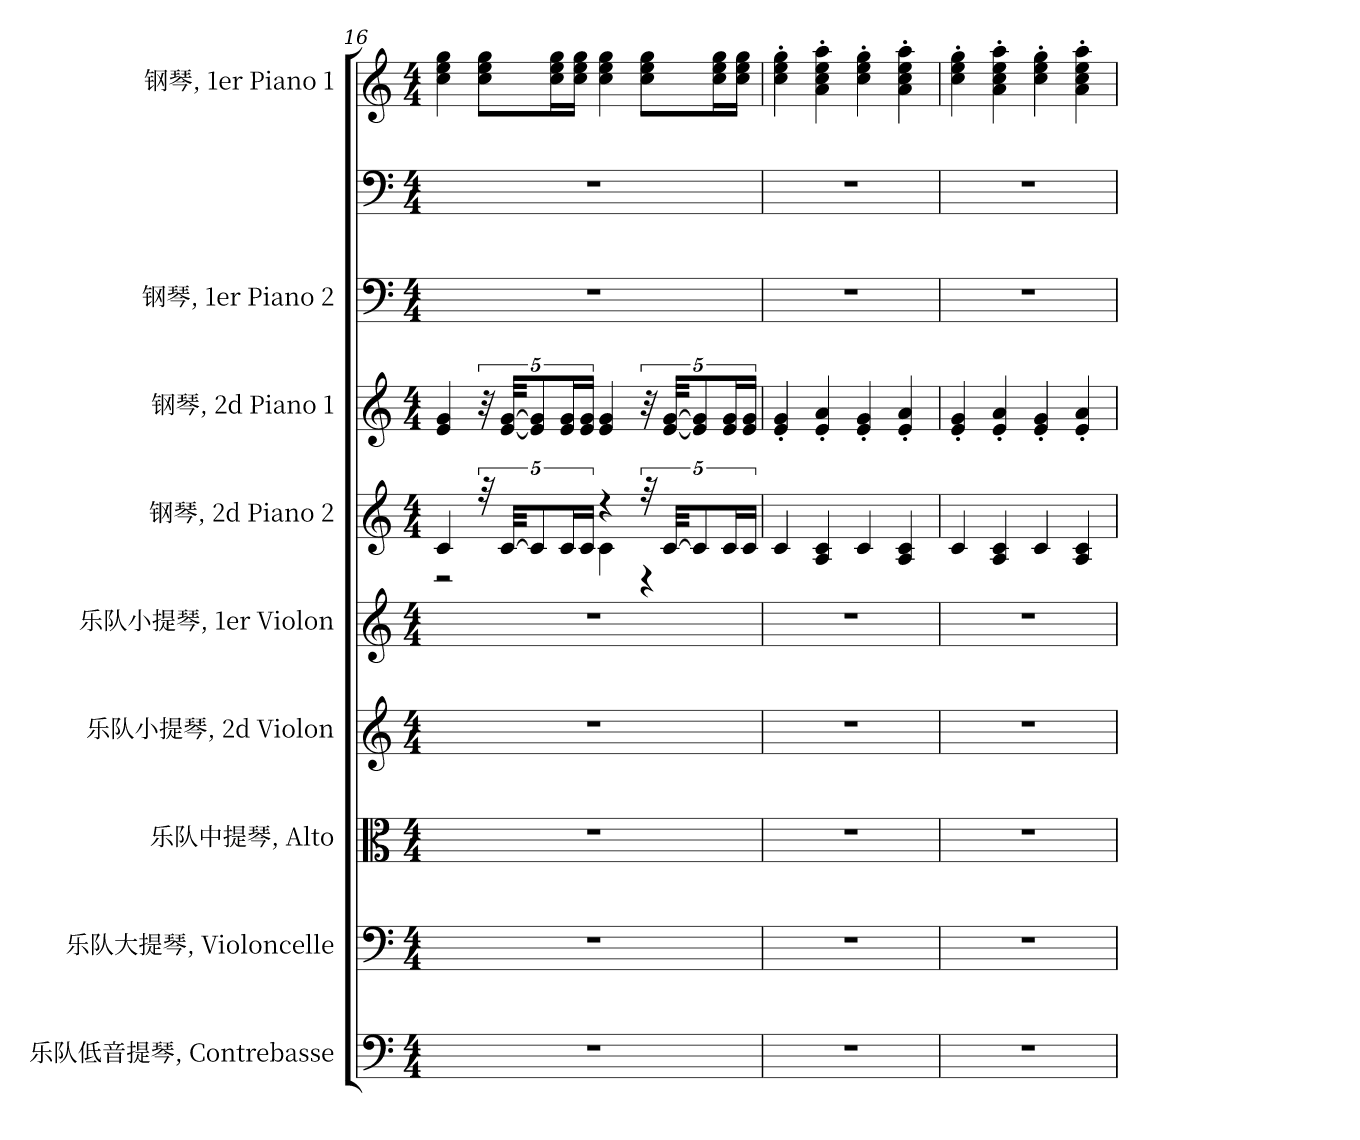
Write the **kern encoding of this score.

**kern	**kern	**kern	**kern	**kern	**kern	**kern	**kern	**kern	**kern
*part9	*part8	*part7	*part6	*part5	*part4	*part3	*part2	*part2	*part1
*staff10	*staff9	*staff8	*staff7	*staff6	*staff5	*staff4	*staff3	*staff2	*staff1
*I"乐队低音提琴, Contrebasse	*I"乐队大提琴, Violoncelle	*I"乐队中提琴, Alto	*I"乐队小提琴, 2d Violon	*I"乐队小提琴, 1er Violon	*I"钢琴, 2d Piano 2	*I"钢琴, 2d Piano 1	*I"钢琴, 1er Piano 2	*	*I"钢琴, 1er Piano 1
*I'Cbs.	*	*	*	*	*I'Pno.	*I'Pno.	*I'Pno.	*	*I'Pno.
!!LO:PB:g=z
*clefF4	*clefF4	*clefC3	*clefG2	*clefG2	*clefG2	*clefG2	*clefF4	*clefF4	*clefG2
*ITrd7c12	*	*	*	*	*	*	*	*	*
*k[]	*k[]	*k[]	*k[]	*k[]	*k[]	*k[]	*k[]	*k[]	*k[]
*M4/4	*M4/4	*M4/4	*M4/4	*M4/4	*M4/4	*M4/4	*M4/4	*M4/4	*M4/4
=16	=16	=16	=16	=16	=16	=16	=16	=16	=16
*	*	*	*	*	*^	*	*	*	*
1r	1r	1r	1r	1r	4c/	2r	4e/ 4g/	1r	1r	4cc\ 4ee\ 4gg\
.	.	.	.	.	40r	.	40r	.	.	8cc\ 8ee\ 8gg\L
.	.	.	.	.	[40c/KKL	.	[40e/ [40g/KKL	.	.	.
.	.	.	.	.	10c/]	.	10e/] 10g/]	.	.	.
.	.	.	.	.	.	.	.	.	.	16cc\ 16ee\ 16gg\L
.	.	.	.	.	20c/L	.	20e/ 20g/L	.	.	.
.	.	.	.	.	.	.	.	.	.	16cc\ 16ee\ 16gg\JJ
.	.	.	.	.	20c/JJ	.	20e/ 20g/JJ	.	.	.
.	.	.	.	.	4r	4c\	4e/ 4g/	.	.	4cc\ 4ee\ 4gg\
.	.	.	.	.	40r	4r	40r	.	.	8cc\ 8ee\ 8gg\L
.	.	.	.	.	[40c/KKL	.	[40e/ [40g/KKL	.	.	.
.	.	.	.	.	10c/]	.	10e/] 10g/]	.	.	.
.	.	.	.	.	.	.	.	.	.	16cc\ 16ee\ 16gg\L
.	.	.	.	.	20c/L	.	20e/ 20g/L	.	.	.
.	.	.	.	.	.	.	.	.	.	16cc\ 16ee\ 16gg\JJ
.	.	.	.	.	20c/JJ	.	20e/ 20g/JJ	.	.	.
*	*	*	*	*	*v	*v	*	*	*	*
=17	=17	=17	=17	=17	=17	=17	=17	=17	=17
1r	1r	1r	1r	1r	4c/	4e/' 4g/'	1r	1r	4cc\' 4ee\' 4gg\'
.	.	.	.	.	4A/ 4c/	4e/' 4a/'	.	.	4a\' 4cc\' 4ee\' 4aa\'
.	.	.	.	.	4c/	4e/' 4g/'	.	.	4cc\' 4ee\' 4gg\'
*	*	*	*	*	*	*	*	*	*MM105
.	.	.	.	.	4A/ 4c/	4e/' 4a/'	.	.	4a\' 4cc\' 4ee\' 4aa\'
=18	=18	=18	=18	=18	=18	=18	=18	=18	=18
*	*	*	*	*	*	*	*	*	*MM100
1r	1r	1r	1r	1r	4c/	4e/' 4g/'	1r	1r	4cc\' 4ee\' 4gg\'
*	*	*	*	*	*	*	*	*	*MM95
.	.	.	.	.	4A/ 4c/	4e/' 4a/'	.	.	4a\' 4cc\' 4ee\' 4aa\'
*	*	*	*	*	*	*	*	*	*MM90
.	.	.	.	.	4c/	4e/' 4g/'	.	.	4cc\' 4ee\' 4gg\'
*	*	*	*	*	*	*	*	*	*MM85
.	.	.	.	.	4A/ 4c/	4e/' 4a/'	.	.	4a\' 4cc\' 4ee\' 4aa\'
=	=	=	=	=	=	=	=	=	=
*-	*-	*-	*-	*-	*-	*-	*-	*-	*-
